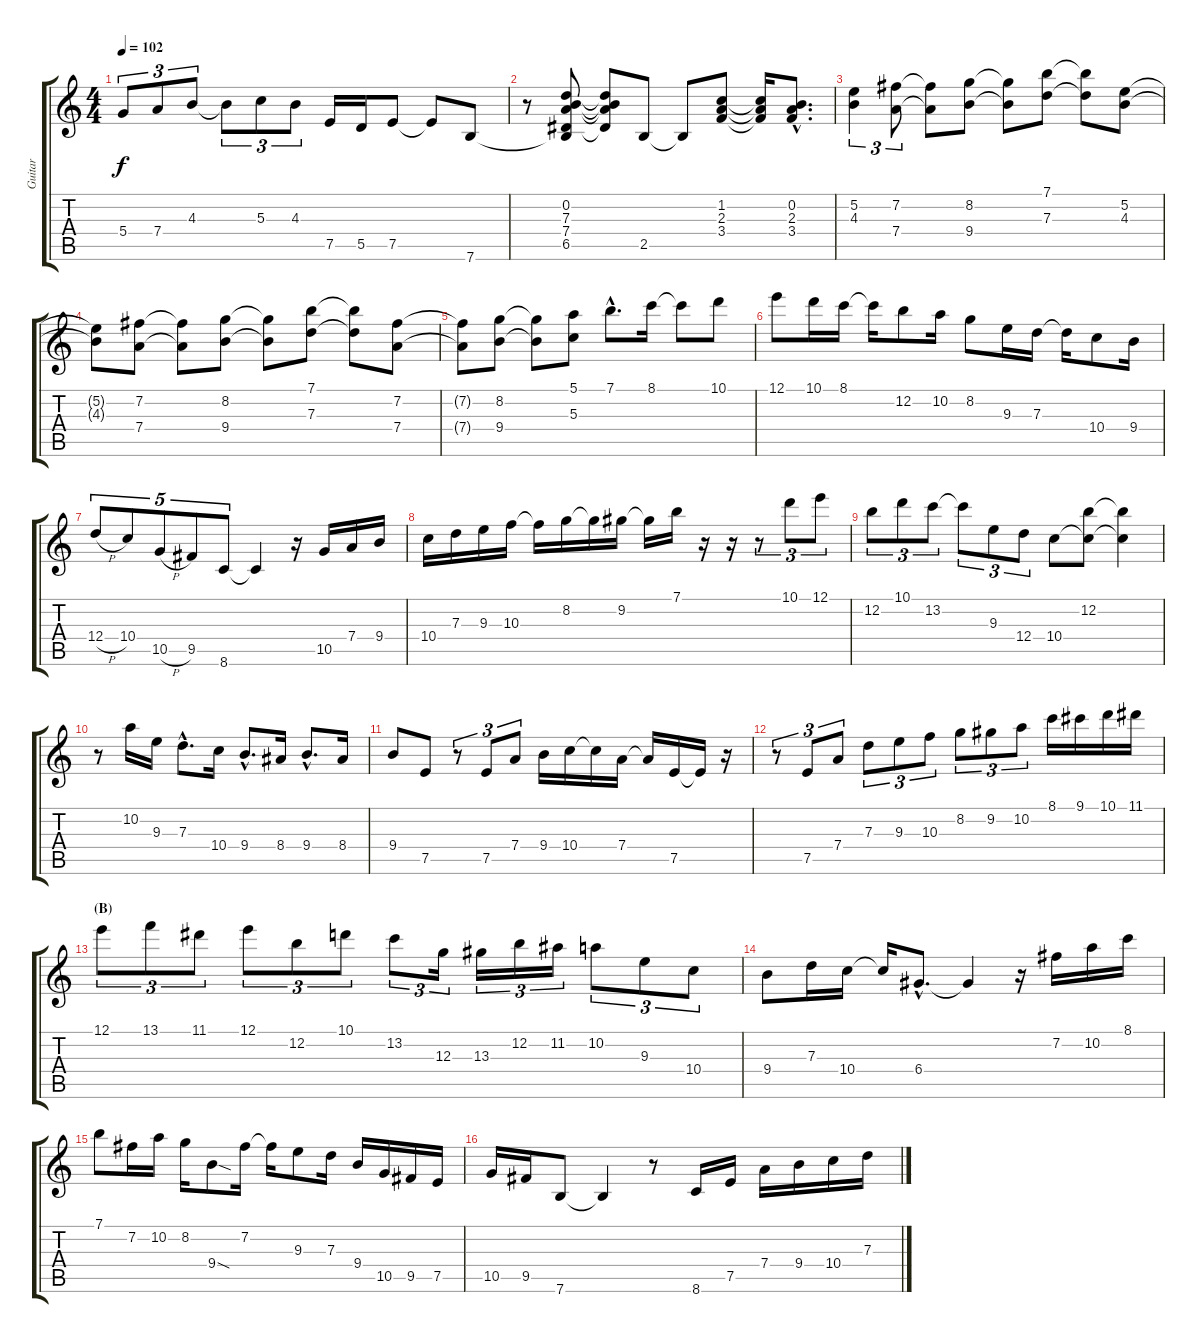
\track ("Guitar" "Guitar") {instrument acousticguitarnylon}
\staff {score tabs}
\tuning (E4 B3 G3 D3 A2 E2) {hide}
\ts (4 4)
\tempo 102
\clef g2
\ks c
5.4.8{tu (3 2) dy f} 7.4.8{tu (3 2)} 4.3.8{tu (3 2)} 4.3{t}.8{tu (3 2)} 5.3.8{tu (3 2)} 4.3.8{tu (3 2)} 7.5.16 5.5.16 7.5.8 7.5{t}.8 7.6.8 |
r.8 (0.2 7.3 7.4 6.5 7.6{t}).8 (0.2{t} 7.3{t} 7.4{t} 6.5{t}).8 2.5.8 2.5{t}.8 (1.2 2.3 3.4).8 (1.2{t} 2.3{t} 3.4{t}).16 (0.2{hac} 2.3{hac} 3.4{hac}).8{d} |
(5.2 4.3).4{tu (3 2)} (7.2 7.4).8{tu (3 2)} (7.2{t} 7.4{t}).8 (8.2 9.4).8 (8.2{t} 9.4{t}).8 (7.1 7.3).8 (7.1{t} 7.3{t}).8 (5.2 4.3).8 |
(5.2{t} 4.3{t}).8 (7.2 7.4).8 (7.2{t} 7.4{t}).8 (8.2 9.4).8 (8.2{t} 9.4{t}).8 (7.1 7.3).8 (7.1{t} 7.3{t}).8 (7.2 7.4).8 |
(7.2{t} 7.4{t}).8 (8.2 9.4).8 (8.2{t} 9.4{t}).8 (5.1 5.3).8 7.1{hac}.8{d} 8.1.16 8.1{t}.8 10.1.8 |
12.1.8 10.1.16 8.1.16 8.1{t}.16 12.2.8 10.2.16 8.2.8 9.3.16 7.3.16 7.3{t}.16 10.4.8 9.4.16 |
12.4{h}.8{tu (5 4)} 10.4.8{tu (5 4)} 10.5{h}.8{tu (5 4)} 9.5.8{tu (5 4)} 8.6.8{tu (5 4)} 8.6{t}.4 r.16 10.5.16 7.4.16 9.4.16 |
10.4.16 7.3.16 9.3.16 10.3.16 10.3{t}.16 8.2.16 8.2{t}.16 9.2.16 9.2{t}.16 7.1.16 r.16 r.16 r.8{tu (3 2)} 10.1.8{tu (3 2)} 12.1.8{tu (3 2)} |
12.2.8{tu (3 2)} 10.1.8{tu (3 2)} 13.2.8{tu (3 2)} 13.2{t}.8{tu (3 2)} 9.3.8{tu (3 2)} 12.4.8{tu (3 2)} 10.4.8 (12.2 10.4{t}).8 (12.2{t} 10.4{t}).4 |
r.8 10.2.16 9.3.16 7.3{hac}.8{d} 10.4.16 9.4{hac}.8{d} 8.4.16 9.4{hac}.8{d} 8.4.16 |
9.4.8 7.5.8 r.8{tu (3 2)} 7.5.8{tu (3 2)} 7.4.8{tu (3 2)} 9.4.16 10.4.16 10.4{t}.16 7.4.16 7.4{t}.16 7.5.16 7.5{t}.16 r.16 |
r.8{tu (3 2)} 7.5.8{tu (3 2)} 7.4.8{tu (3 2)} 7.3.8{tu (3 2)} 9.3.8{tu (3 2)} 10.3.8{tu (3 2)} 8.2.8{tu (3 2)} 9.2.8{tu (3 2)} 10.2.8{tu (3 2)} 8.1.16 9.1.16 10.1.16 11.1.16 |
\section ("" "(B)")
12.1.8{tu (3 2)} 13.1.8{tu (3 2)} 11.1.8{tu (3 2)} 12.1.8{tu (3 2)} 12.2.8{tu (3 2)} 10.1.8{tu (3 2)} 13.2.8{tu (3 2)} 12.3.16{tu (3 2)} 13.3.16{tu (3 2)} 12.2.16{tu (3 2)} 11.2.16{tu (3 2)} 10.2.8{tu (3 2)} 9.3.8{tu (3 2)} 10.4.8{tu (3 2)} |
9.4.8 7.3.16 10.4.16 10.4{t}.16 6.4{hac}.8{d} 6.4{t}.4 r.16 7.2.16 10.2.16 8.1.16 |
7.1.8 7.2.16 10.2.16 8.2.16 9.4{sod}.8 7.2.16 7.2{t}.16 9.3.8 7.3.16 9.4.16 10.5.16 9.5.16 7.5.16 |
10.5.16 9.5.16 7.6.8 7.6{t}.4 r.8 8.6.16 7.5.16 7.4.16 9.4.16 10.4.16 7.3.16
